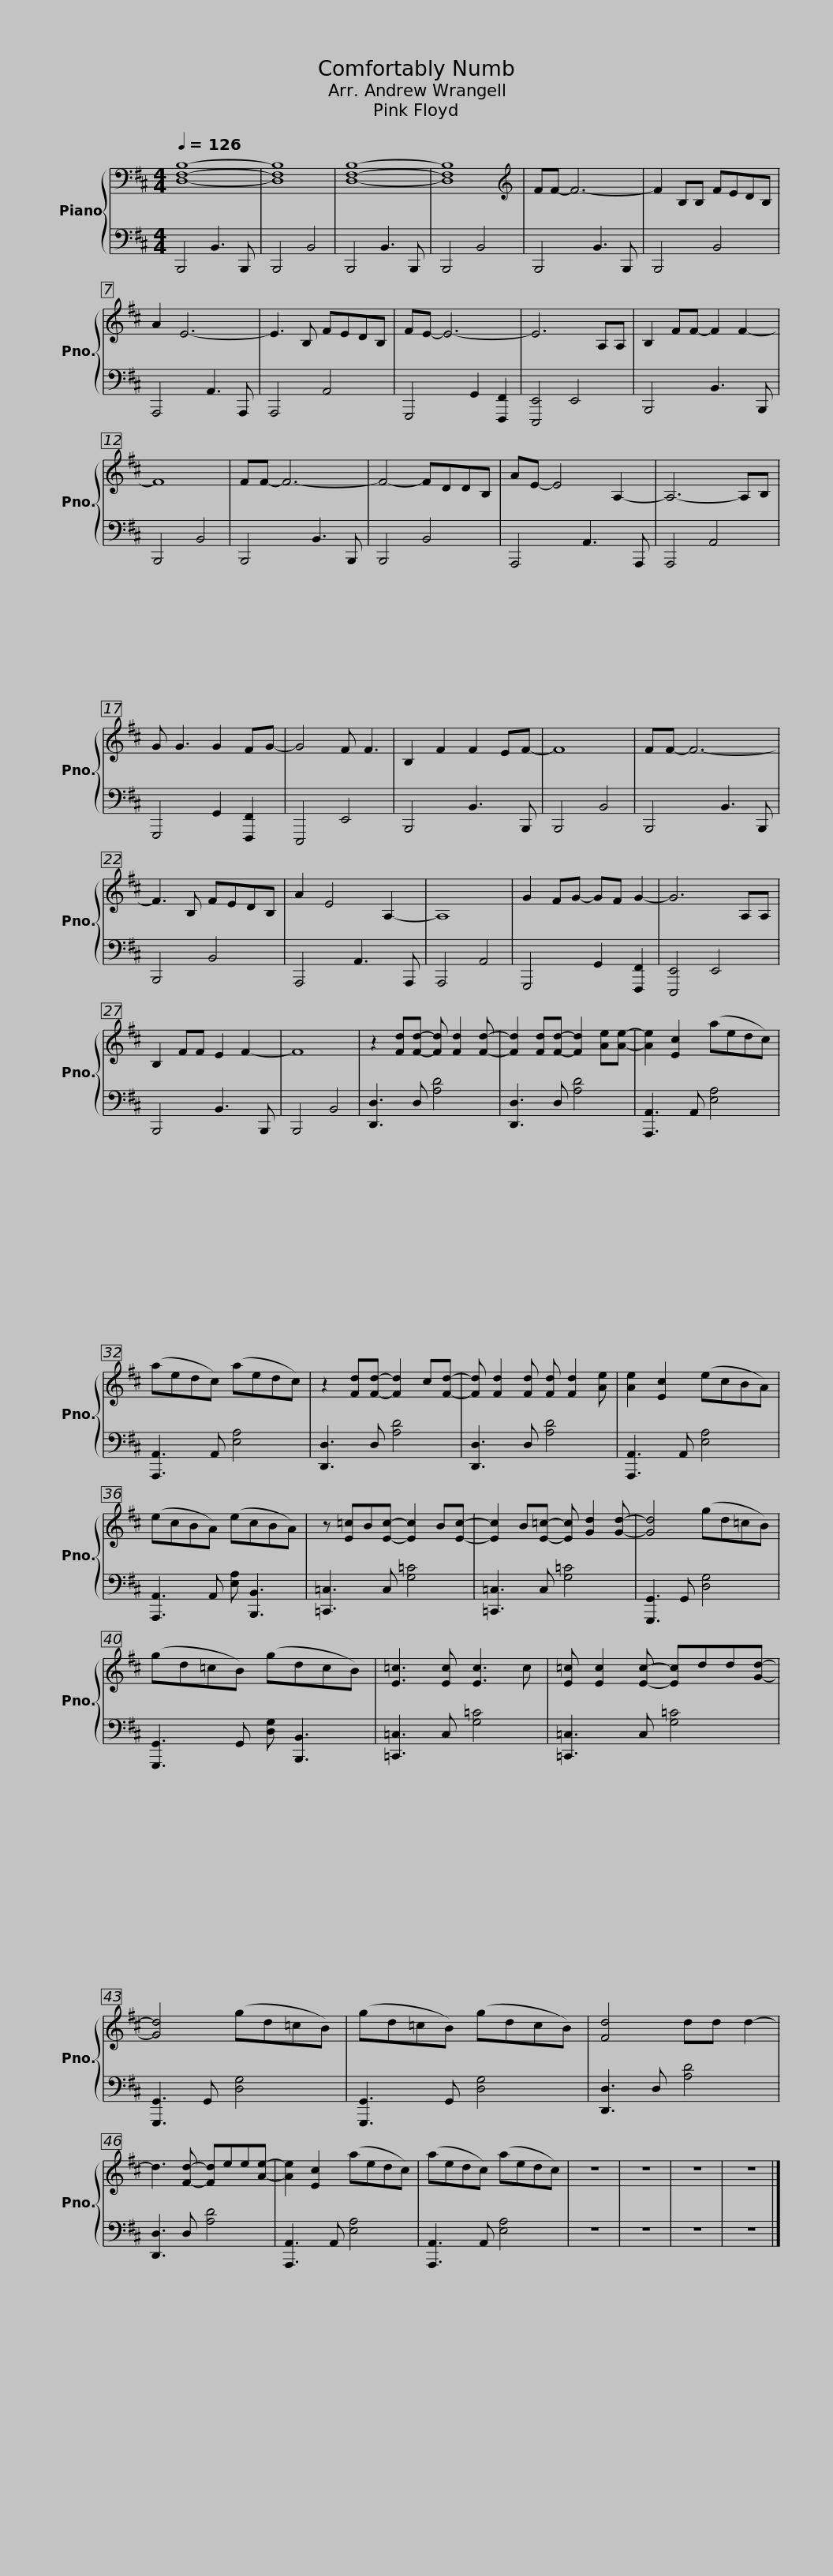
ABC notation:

X:1
%%score { 1 | 2 }
L:1/8
Q:1/4=126
M:4/4
I:linebreak $
K:D
V:1 bass
V:2 bass
V:1
 [D,F,B,]8- | [D,F,B,]8 | [D,F,B,]8- | [D,F,B,]8 |[K:treble] FF- F6- | %5
 F2 B,B, FEDB, |$ A2 E6- | E3 B, FEDB, | FE- E6- | E6 A,A, | %10
 B,2 FF- F2 F2- | F8 |$ FF- F6- | F4- FDDB, | AE- E4 A,2- | %15
 A,6- A,B, | G G3 G2 FG- | G4 F F3 |$ B,2 F2 F2 EF- | F8 | %20
 FF- F6- | F3 B, FEDB, | A2 E4 A,2- | A,8 |$ G2 FG- GF G2- | %25
 G6 A,A, | B,2 FF E2 F2- | F8 |$ z2 [Fd][Fd]- [Fd] [Fd]2 [Fd]- | [Fd]2 [Fd][Fd]- [Fd]2 [Ae][Ae]- | %30
 [Ae]2 [Ec]2 (aedc) | (aedc) (aedc) |$ z2 [Fd][Fd]- [Fd]2 c[Fd]- | [Fd] [Fd]2 [Fd] [Fd] [Fd]2 [Ae] | [Ae]2 [Ec]2 (ecBA) | %35
 (ecBA) (ecBA) |$ z [E=c]B[Ec]- [Ec]2 B[Ec]- | [Ec]2 B[E=c]- [Ec] [Gd]2 [Gd]- | [Gd]4 (gd=cB) | (gd=cB) (gdcB) |$ %40
 [E=c]3 [Ec] [Ec]3 c | [E=c] [Ec]2 [Ec]- [Ec]dd[Gd]- | [Gd]4 (gd=cB) | (gd=cB) (gdcB) |$ [Fd]4 dd d2- | %45
 d3 [Fd]- [Fd]ee[Ae]- | [Ae]2 [Ec]2 (aedc) | (aedc) (aedc) |$ z8 | z8 | %50
 z8 | z8 |] %52
V:2
 B,,,4 B,,3 B,,, | B,,,4 B,,4 | B,,,4 B,,3 B,,, | B,,,4 B,,4 | B,,,4 B,,3 B,,, | %5
 B,,,4 B,,4 |$ A,,,4 A,,3 A,,, | A,,,4 A,,4 | G,,,4 G,,2 [F,,,F,,]2 | [E,,,E,,]4 E,,4 | %10
 B,,,4 B,,3 B,,, | B,,,4 B,,4 |$ B,,,4 B,,3 B,,, | B,,,4 B,,4 | A,,,4 A,,3 A,,, | %15
 A,,,4 A,,4 | G,,,4 G,,2 [F,,,F,,]2 | E,,,4 E,,4 |$ B,,,4 B,,3 B,,, | B,,,4 B,,4 | %20
 B,,,4 B,,3 B,,, | B,,,4 B,,4 | A,,,4 A,,3 A,,, | A,,,4 A,,4 |$ G,,,4 G,,2 [F,,,F,,]2 | %25
 [E,,,E,,]4 E,,4 | B,,,4 B,,3 B,,, | B,,,4 B,,4 |$ [D,,D,]3 D, [A,D]4 | [D,,D,]3 D, [A,D]4 | %30
 [A,,,A,,]3 A,, [E,A,]4 | [A,,,A,,]3 A,, [E,A,]4 |$ [D,,D,]3 D, [A,D]4 | [D,,D,]3 D, [A,D]4 | [A,,,A,,]3 A,, [E,A,]4 | %35
 [A,,,A,,]3 A,, [E,A,] [B,,,B,,]3 |$ [=C,,=C,]3 C, [G,=C]4 | [=C,,=C,]3 C, [G,=C]4 | [G,,,G,,]3 G,, [D,G,]4 | [G,,,G,,]3 G,, [D,G,] [B,,,B,,]3 |$ %40
 [=C,,=C,]3 C, [G,=C]4 | [=C,,=C,]3 C, [G,=C]4 | [G,,,G,,]3 G,, [D,G,]4 | [G,,,G,,]3 G,, [D,G,]4 |$ [D,,D,]3 D, [A,D]4 | %45
 [D,,D,]3 D, [A,D]4 | [A,,,A,,]3 A,, [E,A,]4 | [A,,,A,,]3 A,, [E,A,]4 |$ z8 | z8 | %50
 z8 | z8 |] %52
